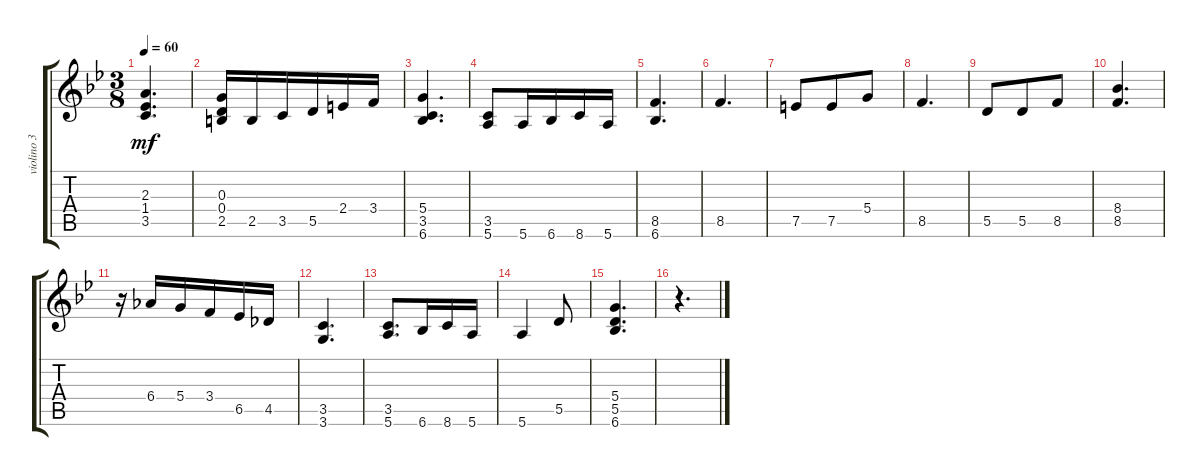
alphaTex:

\track ("violino 3" "violino 3") {instrument distortionguitar}
\staff {score tabs}
\tuning (E4 B3 G3 D3 A2 E2) {hide}
\ts (3 8)
\tempo 60
\clef g2
\ks bb
(2.3 1.4 3.5).4{d dy mf} |
(0.3 0.4 2.5).16 2.5.16 3.5.16 5.5.16 2.4.16 3.4.16 |
(5.4 3.5 6.6).4{d} |
(3.5 5.6).8 5.6.16 6.6.16 8.6.16 5.6.16 |
(8.5 6.6).4{d} |
8.5.4{d} |
7.5.8 7.5.8 5.4.8 |
8.5.4{d} |
5.5.8 5.5.8 8.5.8 |
(8.4 8.5).4{d} |
r.16 6.4.16 5.4.16 3.4.16 6.5.16 4.5.16 |
(3.5 3.6).4{d} |
(3.5 5.6).8{d} 6.6.16 8.6.16 5.6.16 |
5.6.4 5.5.8 |
(5.4 5.5 6.6).4{d} |
r.4{d}
